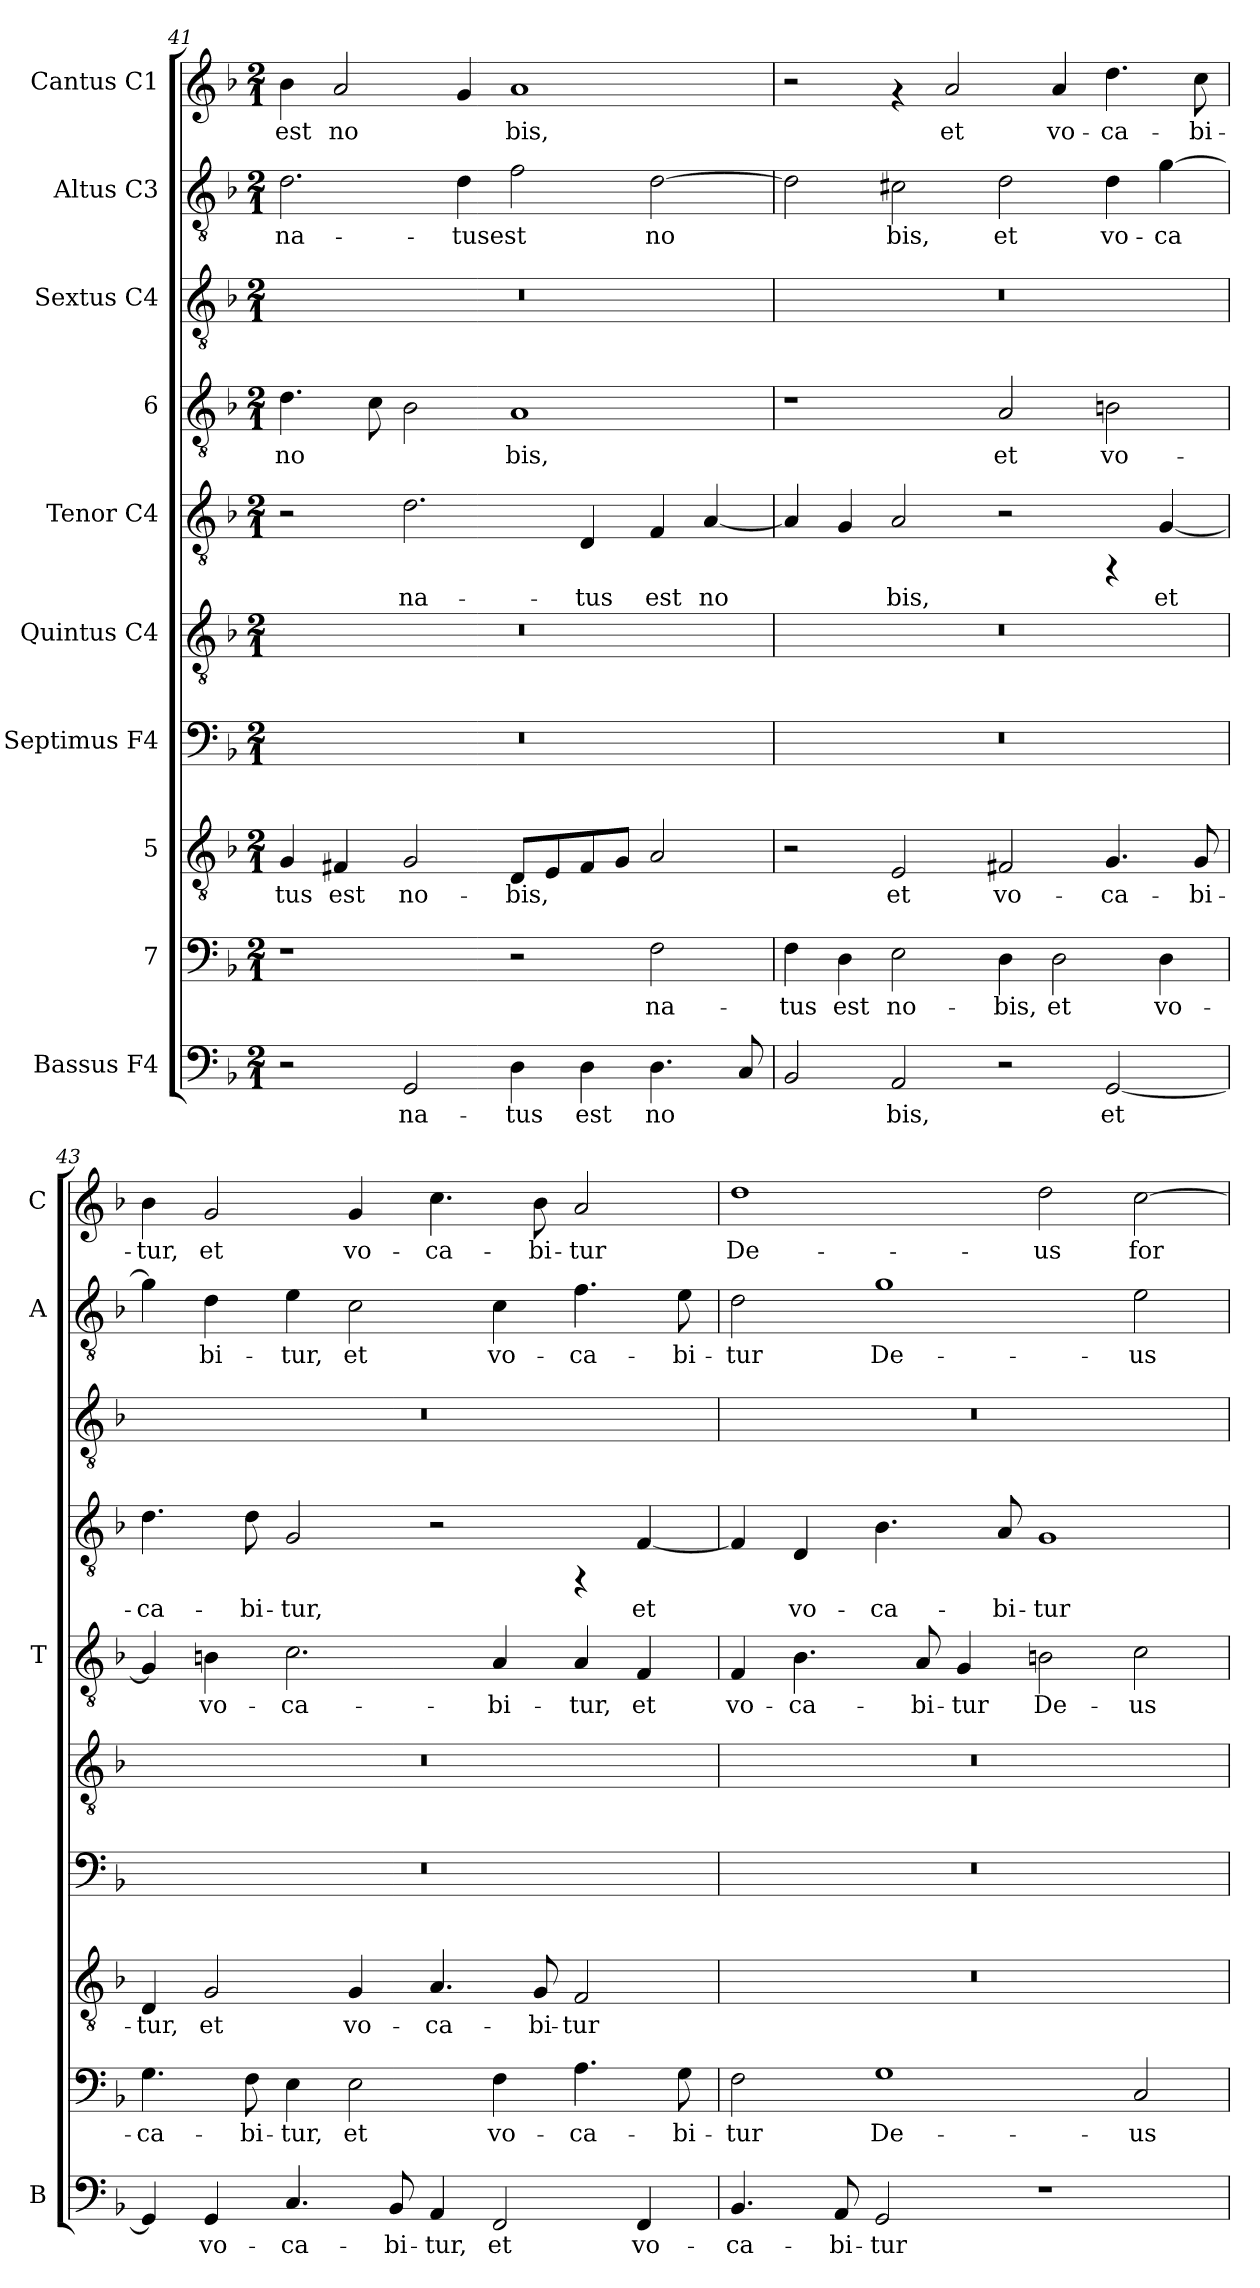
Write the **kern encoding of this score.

**kern	**text	**kern	**text	**kern	**text	**kern	**kern	**kern	**text	**kern	**text	**kern	**kern	**text	**kern	**text
*part10	*part10	*part9	*part9	*part8	*part8	*part7	*part6	*part5	*part5	*part4	*part4	*part3	*part2	*part2	*part1	*part1
*staff10	*staff10	*staff9	*staff9	*staff8	*staff8	*staff7	*staff6	*staff5	*staff5	*staff4	*staff4	*staff3	*staff2	*staff2	*staff1	*staff1
*I"Bassus  F4	*	*I"7	*	*I"5	*	*I"Septimus  F4	*I"Quintus  C4	*I"Tenor  C4	*	*I"6	*	*I"Sextus  C4	*I"Altus  C3	*	*I"Cantus  C1	*
*I'B	*	*	*	*	*	*	*	*I'T	*	*	*	*	*I'A	*	*I'C	*
!!LO:PB:g=z
*clefF4	*	*clefF4	*	*clefGv2	*	*clefF4	*clefGv2	*clefGv2	*	*clefGv2	*	*clefGv2	*clefGv2	*	*clefG2	*
*k[b-]	*	*k[b-]	*	*k[b-]	*	*k[b-]	*k[b-]	*k[b-]	*	*k[b-]	*	*k[b-]	*k[b-]	*	*k[b-]	*
*F:	*	*F:	*	*F:	*	*F:	*F:	*F:	*	*F:	*	*F:	*F:	*	*F:	*
*M2/1	*	*M2/1	*	*M2/1	*	*M2/1	*M2/1	*M2/1	*	*M2/1	*	*M2/1	*M2/1	*	*M2/1	*
=41	=41	=41	=41	=41	=41	=41	=41	=41	=41	=41	=41	=41	=41	=41	=41	=41
!	!	!	!	!	!LO:LY:b:cj	!	!	!	!	!	!LO:LY:b:cj	!	!	!LO:LY:b:cj	!	!LO:LY:b:cj
2r	.	1r	.	4G/	-tus	0r	0r	2r	.	4.d\	no-	0r	2.d\	na-	4b-\	est
!	!	!	!	!	!LO:LY:b:cj	!	!	!	!	!	!	!	!	!	!	!LO:LY:b:cj
.	.	.	.	4F#X/	est	.	.	.	.	.	.	.	.	.	2a/	no-
!	!	!	!	!	!	!	!	!	!	!	!LO:LY:b:cj	!	!	!	!	!
.	.	.	.	.	.	.	.	.	.	8c\	--	.	.	.	.	.
!	!LO:LY:b:cj	!	!	!	!LO:LY:b:cj	!	!	!	!LO:LY:b:cj	!	!LO:LY:b:cj	!	!	!	!	!
2GG/	na-	.	.	2G/	no-	.	.	2.d\	na-	2B-\	--	.	.	.	.	.
!	!	!	!	!	!	!	!	!	!	!	!	!	!	!LO:LY:b:cj	!	!LO:LY:b:cj
.	.	.	.	.	.	.	.	.	.	.	.	.	4d\	-tusest	4g/	--
!	!LO:LY:b:cj	!	!	!	!LO:LY:b:cj	!	!	!	!	!	!LO:LY:b:cj	!	!	!LO:LY:b:cj	!	!LO:LY:b:cj
4D\	-tus	2r	.	8D/L	-bis,	.	.	.	.	1A	-bis,	.	2f\	.	1a	-bis,
!	!	!	!	!	!LO:LY:b:cj	!	!	!	!	!	!	!	!	!	!	!
.	.	.	.	8E/	.	.	.	.	.	.	.	.	.	.	.	.
!	!LO:LY:b:cj	!	!	!	!LO:LY:b:cj	!	!	!	!LO:LY:b:cj	!	!	!	!	!	!	!
4D\	est	.	.	8F#/	.	.	.	4D/	-tus	.	.	.	.	.	.	.
!	!	!	!	!	!LO:LY:b:cj	!	!	!	!	!	!	!	!	!	!	!
.	.	.	.	8G/J	.	.	.	.	.	.	.	.	.	.	.	.
!	!LO:LY:b:cj	!	!LO:LY:b:cj	!	!LO:LY:b:cj	!	!	!	!LO:LY:b:cj	!	!	!	!	!LO:LY:b:cj	!	!
4.D\	no-	2F\	na-	2A/	.	.	.	4F/	est	.	.	.	[>2d\	no-	.	.
!	!	!	!	!	!	!	!	!	!LO:LY:b:cj	!	!	!	!	!	!	!
.	.	.	.	.	.	.	.	[<4A/	no-	.	.	.	.	.	.	.
!	!LO:LY:b:cj	!	!	!	!	!	!	!	!	!	!	!	!	!	!	!
8C/	--	.	.	.	.	.	.	.	.	.	.	.	.	.	.	.
=42	=42	=42	=42	=42	=42	=42	=42	=42	=42	=42	=42	=42	=42	=42	=42	=42
!	!LO:LY:b:cj	!	!LO:LY:b:cj	!	!	!	!	!	!LO:LY:b:cj	!	!	!	!	!LO:LY:b:cj	!	!
2BB-/	--	4F\	-tus	2r	.	0r	0r	4A/]	--	1r	.	0r	2d\]	--	2r	.
!	!	!	!LO:LY:b:cj	!	!	!	!	!	!LO:LY:b:cj	!	!	!	!	!	!	!
.	.	4D\	est	.	.	.	.	4G/	--	.	.	.	.	.	.	.
!	!LO:LY:b:cj	!	!LO:LY:b:cj	!	!LO:LY:b:cj	!	!	!	!LO:LY:b:cj	!	!	!	!	!LO:LY:b:cj	!	!
2AA/	-bis,	2E\	no-	2E/	et	.	.	2A/	-bis,	.	.	.	2c#X\	-bis,	4rf	.
!	!	!	!	!	!	!	!	!	!	!	!	!	!	!	!	!LO:LY:b:cj
.	.	.	.	.	.	.	.	.	.	.	.	.	.	.	2a/	et
!	!	!	!LO:LY:b:cj	!	!LO:LY:b:cj	!	!	!	!	!	!LO:LY:b:cj	!	!	!LO:LY:b:cj	!	!
2r	.	4D\	-bis,	2F#X/	vo-	.	.	2r	.	2A/	et	.	2d\	et	.	.
!	!	!	!LO:LY:b:cj	!	!	!	!	!	!	!	!	!	!	!	!	!LO:LY:b:cj
.	.	2D\	et	.	.	.	.	.	.	.	.	.	.	.	4a/	vo-
!	!LO:LY:b:cj	!	!	!	!LO:LY:b:cj	!	!	!	!	!	!LO:LY:b:cj	!	!	!LO:LY:b:cj	!	!LO:LY:b:cj
[<2GG/	et	.	.	4.G/	-ca-	.	.	4rFF	.	2Bn\	vo-	.	4d\	vo-	4.dd\	-ca-
!	!	!	!LO:LY:b:cj	!	!	!	!	!	!LO:LY:b:cj	!	!	!	!	!LO:LY:b:cj	!	!
.	.	4D\	vo-	.	.	.	.	[<4G/	et	.	.	.	[>4g\	-ca-	.	.
!	!	!	!	!	!LO:LY:b:cj	!	!	!	!	!	!	!	!	!	!	!LO:LY:b:cj
.	.	.	.	8G/	-bi-	.	.	.	.	.	.	.	.	.	8cc\	-bi-
=43	=43	=43	=43	=43	=43	=43	=43	=43	=43	=43	=43	=43	=43	=43	=43	=43
!	!LO:LY:b:cj	!	!LO:LY:b:cj	!	!LO:LY:b:cj	!	!	!	!LO:LY:b:cj	!	!LO:LY:b:cj	!	!	!LO:LY:b:cj	!	!LO:LY:b:cj
4GG/]	.	4.G\	-ca-	4D/	-tur,	0r	0r	4G/]	.	4.d\	-ca-	0r	4g\]	--	4b-\	-tur,
!	!LO:LY:b:cj	!	!	!	!LO:LY:b:cj	!	!	!	!LO:LY:b:cj	!	!	!	!	!LO:LY:b:cj	!	!LO:LY:b:cj
4GG/	vo-	.	.	2G/	et	.	.	4Bn\	vo-	.	.	.	4d\	-bi-	2g/	et
!	!	!	!LO:LY:b:cj	!	!	!	!	!	!	!	!LO:LY:b:cj	!	!	!	!	!
.	.	8F\	-bi-	.	.	.	.	.	.	8d\	-bi-	.	.	.	.	.
!	!LO:LY:b:cj	!	!LO:LY:b:cj	!	!	!	!	!	!LO:LY:b:cj	!	!LO:LY:b:cj	!	!	!LO:LY:b:cj	!	!
4.C/	-ca-	4E\	-tur,	.	.	.	.	2.c\	-ca-	2G/	-tur,	.	4e\	-tur,	.	.
!	!	!	!LO:LY:b:cj	!	!LO:LY:b:cj	!	!	!	!	!	!	!	!	!LO:LY:b:cj	!	!LO:LY:b:cj
.	.	2E\	et	4G/	vo-	.	.	.	.	.	.	.	2c\	et	4g/	vo-
!	!LO:LY:b:cj	!	!	!	!	!	!	!	!	!	!	!	!	!	!	!
8BB-/	-bi-	.	.	.	.	.	.	.	.	.	.	.	.	.	.	.
!	!LO:LY:b:cj	!	!	!	!LO:LY:b:cj	!	!	!	!	!	!	!	!	!	!	!LO:LY:b:cj
4AA/	-tur,	.	.	4.A/	-ca-	.	.	.	.	2r	.	.	.	.	4.cc\	-ca-
!	!LO:LY:b:cj	!	!LO:LY:b:cj	!	!	!	!	!	!LO:LY:b:cj	!	!	!	!	!LO:LY:b:cj	!	!
2FF/	et	4F\	vo-	.	.	.	.	4A/	-bi-	.	.	.	4c\	vo-	.	.
!	!	!	!	!	!LO:LY:b:cj	!	!	!	!	!	!	!	!	!	!	!LO:LY:b:cj
.	.	.	.	8G/	-bi-	.	.	.	.	.	.	.	.	.	8b-\	-bi-
!	!	!	!LO:LY:b:cj	!	!LO:LY:b:cj	!	!	!	!LO:LY:b:cj	!	!	!	!	!LO:LY:b:cj	!	!LO:LY:b:cj
.	.	4.A\	-ca-	2F/	-tur	.	.	4A/	-tur,	4rFF	.	.	4.f\	-ca-	2a/	-tur
!	!LO:LY:b:cj	!	!	!	!	!	!	!	!LO:LY:b:cj	!	!LO:LY:b:cj	!	!	!	!	!
4FF/	vo-	.	.	.	.	.	.	4F/	et	[<4F/	et	.	.	.	.	.
!	!	!	!LO:LY:b:cj	!	!	!	!	!	!	!	!	!	!	!LO:LY:b:cj	!	!
.	.	8G\	-bi-	.	.	.	.	.	.	.	.	.	8e\	-bi-	.	.
=44	=44	=44	=44	=44	=44	=44	=44	=44	=44	=44	=44	=44	=44	=44	=44	=44
!	!LO:LY:b:cj	!	!LO:LY:b:cj	!	!	!	!	!	!LO:LY:b:cj	!	!LO:LY:b:cj	!	!	!LO:LY:b:cj	!	!LO:LY:b:cj
4.BB-/	-ca-	2F\	-tur	0r	.	0r	0r	4F/	vo-	4F/]	.	0r	2d\	-tur	1dd	De-
!	!	!	!	!	!	!	!	!	!LO:LY:b:cj	!	!LO:LY:b:cj	!	!	!	!	!
.	.	.	.	.	.	.	.	4.B-\	-ca-	4D/	vo-	.	.	.	.	.
!	!LO:LY:b:cj	!	!	!	!	!	!	!	!	!	!	!	!	!	!	!
8AA/	-bi-	.	.	.	.	.	.	.	.	.	.	.	.	.	.	.
!	!LO:LY:b:cj	!	!LO:LY:b:cj	!	!	!	!	!	!	!	!LO:LY:b:cj	!	!	!LO:LY:b:cj	!	!
2GG/	-tur	1G	De-	.	.	.	.	.	.	4.B-\	-ca-	.	1g	De-	.	.
!	!	!	!	!	!	!	!	!	!LO:LY:b:cj	!	!	!	!	!	!	!
.	.	.	.	.	.	.	.	8A/	-bi-	.	.	.	.	.	.	.
!	!	!	!	!	!	!	!	!	!LO:LY:b:cj	!	!	!	!	!	!	!
.	.	.	.	.	.	.	.	4G/	-tur	.	.	.	.	.	.	.
!	!	!	!	!	!	!	!	!	!	!	!LO:LY:b:cj	!	!	!	!	!
.	.	.	.	.	.	.	.	.	.	8A/	-bi-	.	.	.	.	.
!	!	!	!	!	!	!	!	!	!LO:LY:b:cj	!	!LO:LY:b:cj	!	!	!	!	!LO:LY:b:cj
1r	.	.	.	.	.	.	.	2Bn\	De-	1G	-tur	.	.	.	2dd\	-us
!	!	!	!LO:LY:b:cj	!	!	!	!	!	!LO:LY:b:cj	!	!	!	!	!LO:LY:b:cj	!	!LO:LY:b:cj
.	.	2C/	-us	.	.	.	.	2c\	-us	.	.	.	2e\	-us	[<2cc\	for-
=	=	=	=	=	=	=	=	=	=	=	=	=	=	=	=	=
*-	*-	*-	*-	*-	*-	*-	*-	*-	*-	*-	*-	*-	*-	*-	*-	*-
